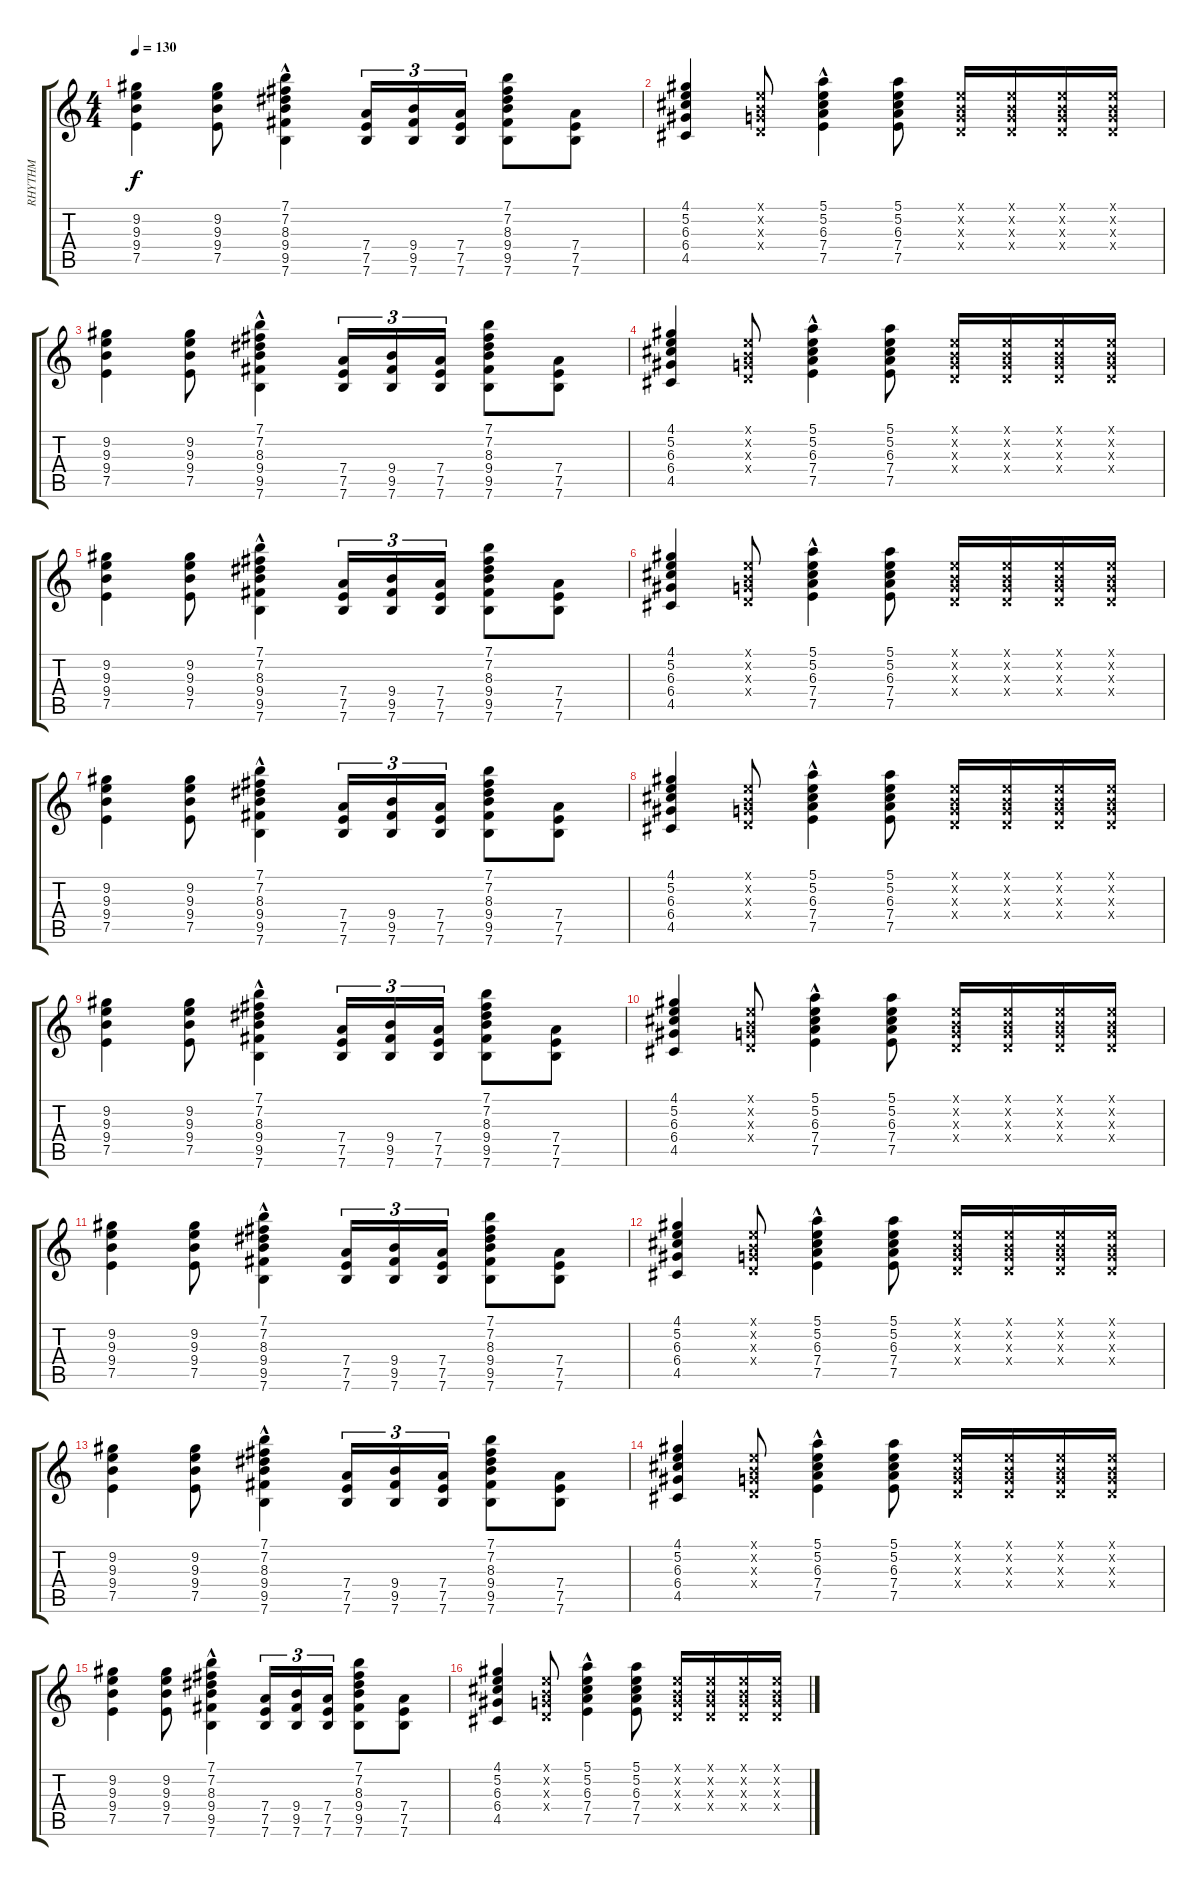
\track ("RHYTHM" "RHYTHM") {instrument distortionguitar}
\staff {score tabs}
\tuning (E4 B3 G3 D3 A2 E2) {hide}
\ts (4 4)
\tempo 130
\clef g2
\ks c
(9.2 9.3 9.4 7.5).4{dy f} (9.2 9.3 9.4 7.5).8 (7.1{hac} 7.2 8.3 9.4 9.5 7.6).4 (7.4 7.5 7.6).16{tu (3 2)} (9.4 9.5 7.6).16{tu (3 2)} (7.4 7.5 7.6).16{tu (3 2)} (7.1 7.2 8.3 9.4 9.5 7.6).8 (7.4 7.5 7.6).8 |
(4.1 5.2 6.3 6.4 4.5).4 (0.1{x} 0.2{x} 0.3{x} 0.4{x}).8 (5.1{hac} 5.2 6.3 7.4 7.5).4 (5.1 5.2 6.3 7.4 7.5).8 (0.1{x} 0.2{x} 0.3{x} 0.4{x}).16 (0.1{x} 0.2{x} 0.3{x} 0.4{x}).16 (0.1{x} 0.2{x} 0.3{x} 0.4{x}).16 (0.1{x} 0.2{x} 0.3{x} 0.4{x}).16 |
(9.2 9.3 9.4 7.5).4 (9.2 9.3 9.4 7.5).8 (7.1{hac} 7.2 8.3 9.4 9.5 7.6).4 (7.4 7.5 7.6).16{tu (3 2)} (9.4 9.5 7.6).16{tu (3 2)} (7.4 7.5 7.6).16{tu (3 2)} (7.1 7.2 8.3 9.4 9.5 7.6).8 (7.4 7.5 7.6).8 |
(4.1 5.2 6.3 6.4 4.5).4{volume 12} (0.1{x} 0.2{x} 0.3{x} 0.4{x}).8 (5.1{hac} 5.2 6.3 7.4 7.5).4 (5.1 5.2 6.3 7.4 7.5).8 (0.1{x} 0.2{x} 0.3{x} 0.4{x}).16 (0.1{x} 0.2{x} 0.3{x} 0.4{x}).16 (0.1{x} 0.2{x} 0.3{x} 0.4{x}).16 (0.1{x} 0.2{x} 0.3{x} 0.4{x}).16 |
(9.2 9.3 9.4 7.5).4 (9.2 9.3 9.4 7.5).8 (7.1{hac} 7.2 8.3 9.4 9.5 7.6).4 (7.4 7.5 7.6).16{tu (3 2)} (9.4 9.5 7.6).16{tu (3 2)} (7.4 7.5 7.6).16{tu (3 2)} (7.1 7.2 8.3 9.4 9.5 7.6).8 (7.4 7.5 7.6).8 |
(4.1 5.2 6.3 6.4 4.5).4{volume 12} (0.1{x} 0.2{x} 0.3{x} 0.4{x}).8 (5.1{hac} 5.2 6.3 7.4 7.5).4 (5.1 5.2 6.3 7.4 7.5).8 (0.1{x} 0.2{x} 0.3{x} 0.4{x}).16 (0.1{x} 0.2{x} 0.3{x} 0.4{x}).16 (0.1{x} 0.2{x} 0.3{x} 0.4{x}).16 (0.1{x} 0.2{x} 0.3{x} 0.4{x}).16 |
(9.2 9.3 9.4 7.5).4 (9.2 9.3 9.4 7.5).8 (7.1{hac} 7.2 8.3 9.4 9.5 7.6).4 (7.4 7.5 7.6).16{tu (3 2)} (9.4 9.5 7.6).16{tu (3 2)} (7.4 7.5 7.6).16{tu (3 2)} (7.1 7.2 8.3 9.4 9.5 7.6).8 (7.4 7.5 7.6).8 |
(4.1 5.2 6.3 6.4 4.5).4{volume 12} (0.1{x} 0.2{x} 0.3{x} 0.4{x}).8 (5.1{hac} 5.2 6.3 7.4 7.5).4 (5.1 5.2 6.3 7.4 7.5).8 (0.1{x} 0.2{x} 0.3{x} 0.4{x}).16 (0.1{x} 0.2{x} 0.3{x} 0.4{x}).16 (0.1{x} 0.2{x} 0.3{x} 0.4{x}).16 (0.1{x} 0.2{x} 0.3{x} 0.4{x}).16 |
(9.2 9.3 9.4 7.5).4 (9.2 9.3 9.4 7.5).8 (7.1{hac} 7.2 8.3 9.4 9.5 7.6).4 (7.4 7.5 7.6).16{tu (3 2)} (9.4 9.5 7.6).16{tu (3 2)} (7.4 7.5 7.6).16{tu (3 2)} (7.1 7.2 8.3 9.4 9.5 7.6).8 (7.4 7.5 7.6).8 |
(4.1 5.2 6.3 6.4 4.5).4{volume 12} (0.1{x} 0.2{x} 0.3{x} 0.4{x}).8 (5.1{hac} 5.2 6.3 7.4 7.5).4 (5.1 5.2 6.3 7.4 7.5).8 (0.1{x} 0.2{x} 0.3{x} 0.4{x}).16 (0.1{x} 0.2{x} 0.3{x} 0.4{x}).16 (0.1{x} 0.2{x} 0.3{x} 0.4{x}).16 (0.1{x} 0.2{x} 0.3{x} 0.4{x}).16 |
(9.2 9.3 9.4 7.5).4 (9.2 9.3 9.4 7.5).8 (7.1{hac} 7.2 8.3 9.4 9.5 7.6).4 (7.4 7.5 7.6).16{tu (3 2)} (9.4 9.5 7.6).16{tu (3 2)} (7.4 7.5 7.6).16{tu (3 2)} (7.1 7.2 8.3 9.4 9.5 7.6).8 (7.4 7.5 7.6).8 |
(4.1 5.2 6.3 6.4 4.5).4{volume 12} (0.1{x} 0.2{x} 0.3{x} 0.4{x}).8 (5.1{hac} 5.2 6.3 7.4 7.5).4 (5.1 5.2 6.3 7.4 7.5).8 (0.1{x} 0.2{x} 0.3{x} 0.4{x}).16 (0.1{x} 0.2{x} 0.3{x} 0.4{x}).16 (0.1{x} 0.2{x} 0.3{x} 0.4{x}).16 (0.1{x} 0.2{x} 0.3{x} 0.4{x}).16 |
(9.2 9.3 9.4 7.5).4 (9.2 9.3 9.4 7.5).8 (7.1{hac} 7.2 8.3 9.4 9.5 7.6).4 (7.4 7.5 7.6).16{tu (3 2)} (9.4 9.5 7.6).16{tu (3 2)} (7.4 7.5 7.6).16{tu (3 2)} (7.1 7.2 8.3 9.4 9.5 7.6).8 (7.4 7.5 7.6).8 |
(4.1 5.2 6.3 6.4 4.5).4{volume 12} (0.1{x} 0.2{x} 0.3{x} 0.4{x}).8 (5.1{hac} 5.2 6.3 7.4 7.5).4 (5.1 5.2 6.3 7.4 7.5).8 (0.1{x} 0.2{x} 0.3{x} 0.4{x}).16 (0.1{x} 0.2{x} 0.3{x} 0.4{x}).16 (0.1{x} 0.2{x} 0.3{x} 0.4{x}).16 (0.1{x} 0.2{x} 0.3{x} 0.4{x}).16 |
(9.2 9.3 9.4 7.5).4 (9.2 9.3 9.4 7.5).8 (7.1{hac} 7.2 8.3 9.4 9.5 7.6).4 (7.4 7.5 7.6).16{tu (3 2)} (9.4 9.5 7.6).16{tu (3 2)} (7.4 7.5 7.6).16{tu (3 2)} (7.1 7.2 8.3 9.4 9.5 7.6).8 (7.4 7.5 7.6).8 |
(4.1 5.2 6.3 6.4 4.5).4{volume 12} (0.1{x} 0.2{x} 0.3{x} 0.4{x}).8 (5.1{hac} 5.2 6.3 7.4 7.5).4 (5.1 5.2 6.3 7.4 7.5).8 (0.1{x} 0.2{x} 0.3{x} 0.4{x}).16 (0.1{x} 0.2{x} 0.3{x} 0.4{x}).16 (0.1{x} 0.2{x} 0.3{x} 0.4{x}).16 (0.1{x} 0.2{x} 0.3{x} 0.4{x}).16
